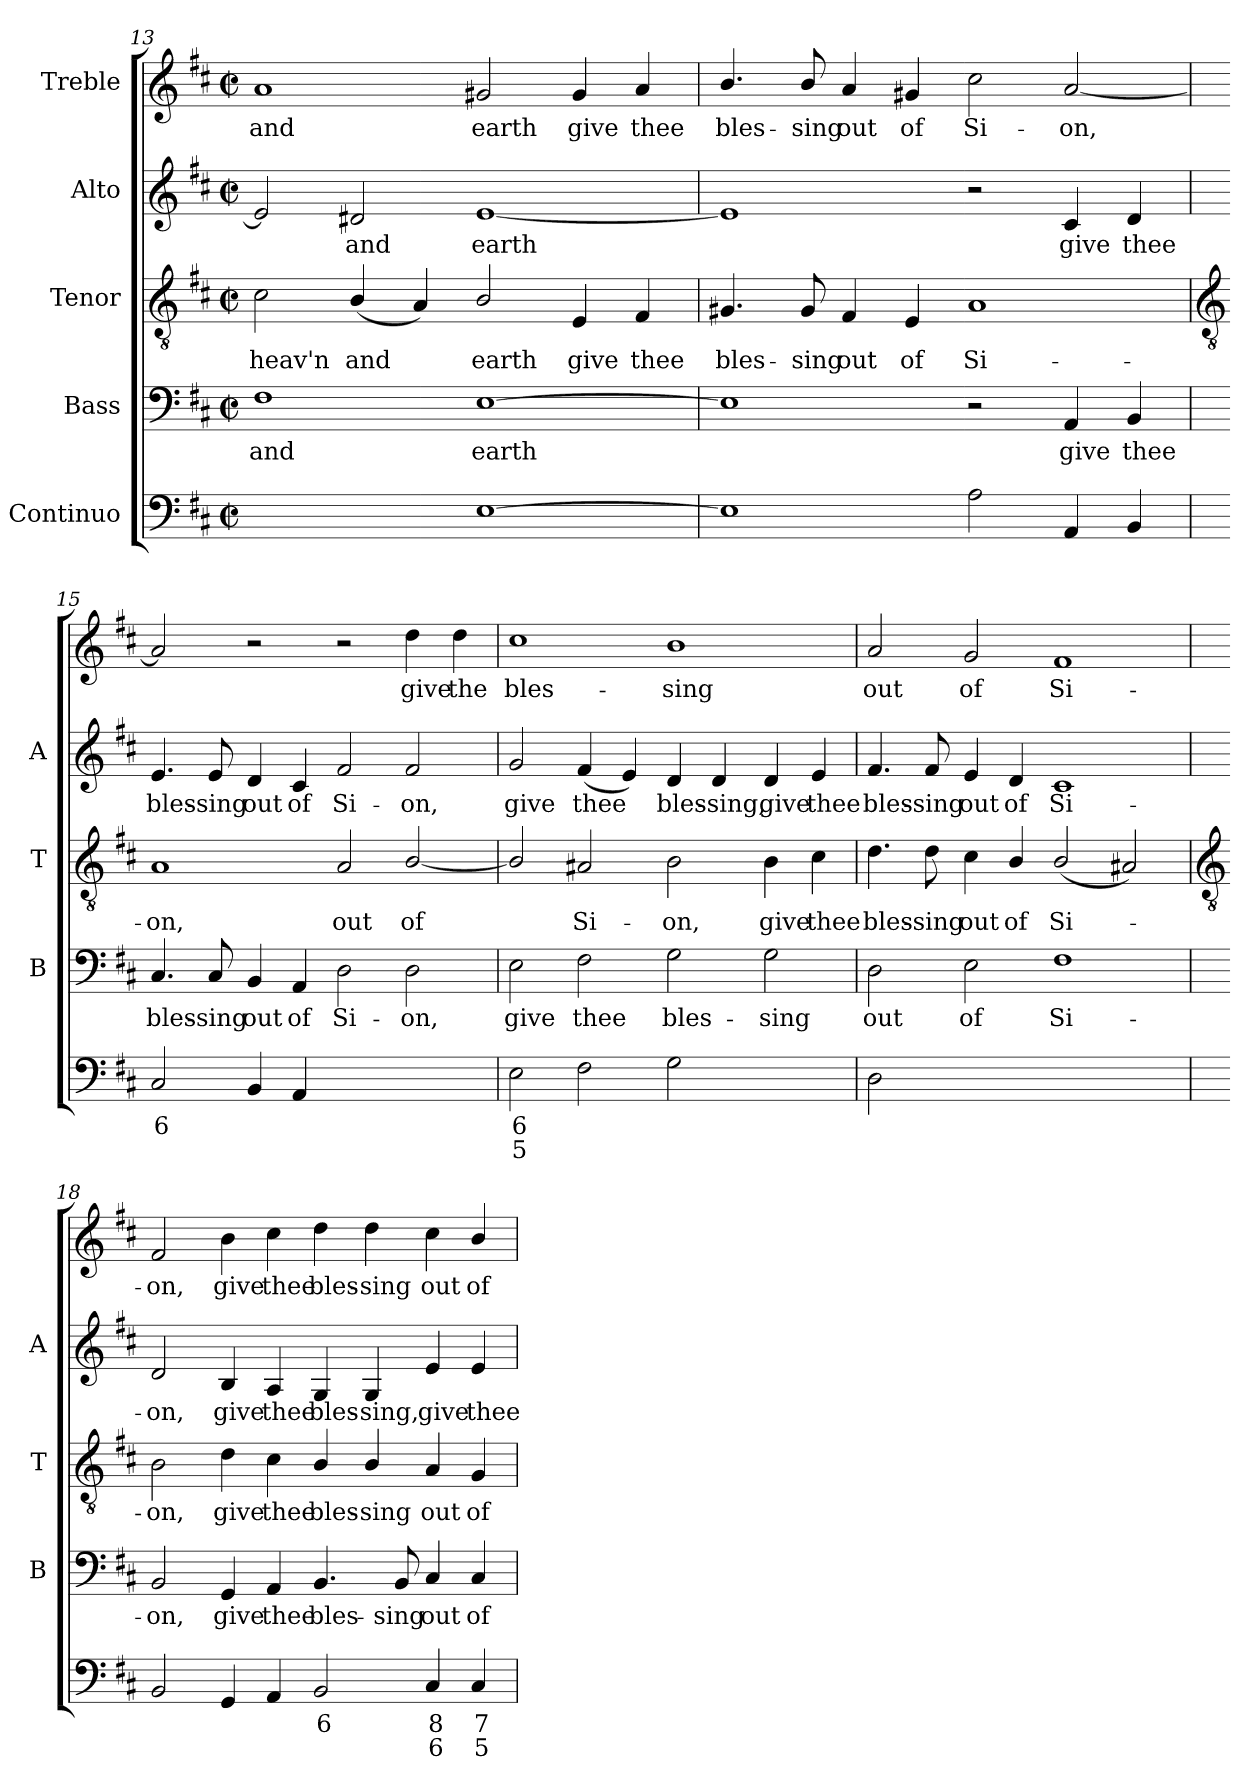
**kern	**text	**text	**kern	**text	**kern	**text	**kern	**text	**kern	**text
*part5	*part5	*part5	*part4	*part4	*part3	*part3	*part2	*part2	*part1	*part1
*staff5	*staff5	*staff5	*staff4	*staff4	*staff3	*staff3	*staff2	*staff2	*staff1	*staff1
*I"Continuo	*	*	*I"Bass	*	*I"Tenor	*	*I"Alto	*	*I"Treble	*
*	*	*	*I'B	*	*I'T	*	*I'A	*	*	*
*clefF4	*	*	*clefF4	*	*clefGv2	*	*clefG2	*	*clefG2	*
*k[f#c#]	*	*	*k[f#c#]	*	*k[f#c#]	*	*k[f#c#]	*	*k[f#c#]	*
*D:	*	*	*D:	*	*D:	*	*D:	*	*D:	*
*M4/2	*	*	*M4/2	*	*M4/2	*	*M4/2	*	*M4/2	*
*met(c|)	*	*	*met(c|)	*	*met(c|)	*	*met(c|)	*	*met(c|)	*
=13	=13	=13	=13	=13	=13	=13	=13	=13	=13	=13
!	!LO:LY:b	!	!	!LO:LY:b	!	!LO:LY:b	!	!	!	!LO:LY:b
[2F#yy	7	.	1F#	and	2c#	heav'n	2e]	.	1a	and
!	!LO:LY:b	!	!	!	!	!LO:LY:b	!	!LO:LY:b	!	!
2F#yy]	6	.	.	.	(<4B/	and	2d#X	and	.	.
.	.	.	.	.	4A)	.	.	.	.	.
!	!	!	!	!LO:LY:b	!	!LO:LY:b	!	!LO:LY:b	!	!LO:LY:b
[1E	.	.	[1E	earth	2B/	earth	[1e	earth	2g#X	earth
!	!	!	!	!	!	!LO:LY:b	!	!	!	!LO:LY:b
.	.	.	.	.	4E	give	.	.	4g#	give
!	!	!	!	!	!	!LO:LY:b	!	!	!	!LO:LY:b
.	.	.	.	.	4F#	thee	.	.	4a	thee
=14	=14	=14	=14	=14	=14	=14	=14	=14	=14	=14
!	!	!	!	!	!	!LO:LY:b	!	!	!	!LO:LY:b
1E]	.	.	1E]	.	4.G#X	bles-	1e]	.	4.b/	bles-
!	!	!	!	!	!	!LO:LY:b	!	!	!	!LO:LY:b
.	.	.	.	.	8G#	-sing	.	.	8b/	-sing
!	!	!	!	!	!	!LO:LY:b	!	!	!	!LO:LY:b
.	.	.	.	.	4F#	out	.	.	4a	out
!	!	!	!	!	!	!LO:LY:b	!	!	!	!LO:LY:b
.	.	.	.	.	4E	of	.	.	4g#X	of
!	!	!	!	!	!	!LO:LY:b	!	!	!	!LO:LY:b
2A	.	.	2r	.	1A	Si-	2r	.	2cc#	Si-
!	!	!	!	!LO:LY:b	!	!	!	!LO:LY:b	!	!LO:LY:b
4AA	.	.	4AA	give	.	.	4c#	give	[2a	-on,
!	!	!	!	!LO:LY:b	!	!	!	!LO:LY:b	!	!
4BB	.	.	4BB	thee	.	.	4d	thee	.	.
!!LO:LB:g=z
=15	=15	=15	=15	=15	=15	=15	=15	=15	=15	=15
*	*	*	*	*	*clefGv2	*	*	*	*	*
!	!LO:LY:b	!	!	!LO:LY:b	!	!LO:LY:b	!	!LO:LY:b	!	!
2C#	6	.	4.C#	bles-	1A	-on,	4.e	bles-	2a]	.
!	!	!	!	!LO:LY:b	!	!	!	!LO:LY:b	!	!
.	.	.	8C#	-sing	.	.	8e	-sing	.	.
!	!	!	!	!LO:LY:b	!	!	!	!LO:LY:b	!	!
4BB	.	.	4BB	out	.	.	4d	out	2r	.
!	!	!	!	!LO:LY:b	!	!	!	!LO:LY:b	!	!
4AA	.	.	4AA	of	.	.	4c#	of	.	.
!	!LO:LY:b	!	!	!LO:LY:b	!	!LO:LY:b	!	!LO:LY:b	!	!
[2Dyy	5	.	2D	Si-	2A	out	2f#	Si-	2r	.
!	!LO:LY:b	!	!	!LO:LY:b	!	!LO:LY:b	!	!LO:LY:b	!	!LO:LY:b
2Dyy]	6	.	2D	-on,	[2B/	of	2f#	-on,	4dd	give
!	!	!	!	!	!	!	!	!	!	!LO:LY:b
.	.	.	.	.	.	.	.	.	4dd	the
=16	=16	=16	=16	=16	=16	=16	=16	=16	=16	=16
!	!LO:LY:b	!LO:LY:b	!	!LO:LY:b	!	!	!	!LO:LY:b	!	!LO:LY:b
2E	6	5	2E	give	2B/]	.	2g	give	1cc#	bles-
!	!	!	!	!LO:LY:b	!	!LO:LY:b	!	!LO:LY:b	!	!
2F#	.	.	2F#	thee	2A#X	Si-	(<4f#	thee	.	.
.	.	.	.	.	.	.	4e)	.	.	.
!	!	!	!	!LO:LY:b	!	!LO:LY:b	!	!LO:LY:b	!	!LO:LY:b
2G	.	.	2G	bles-	2B	-on,	4d	bles-	1b	-sing
!	!	!	!	!	!	!	!	!LO:LY:b	!	!
.	.	.	.	.	.	.	4d	-sing,	.	.
!	!LO:LY:b	!	!	!LO:LY:b	!	!LO:LY:b	!	!LO:LY:b	!	!
[4Gyy	5	.	2G	-sing	4B	give	4d	give	.	.
!	!LO:LY:b	!	!	!	!	!LO:LY:b	!	!LO:LY:b	!	!
4Gyy]	6	.	.	.	4c#	thee	4e	thee	.	.
=17	=17	=17	=17	=17	=17	=17	=17	=17	=17	=17
!	!	!	!	!LO:LY:b	!	!LO:LY:b	!	!LO:LY:b	!	!LO:LY:b
2D	.	.	2D	out	4.d	bles-	4.f#	bles-	2a	out
!	!	!	!	!	!	!LO:LY:b	!	!LO:LY:b	!	!
.	.	.	.	.	8d	-sing	8f#	-sing	.	.
!	!LO:LY:b	!	!	!LO:LY:b	!	!LO:LY:b	!	!LO:LY:b	!	!LO:LY:b
[4Eyy	6	.	2E	of	4c#	out	4e	out	2g	of
!	!LO:LY:b	!	!	!	!	!LO:LY:b	!	!LO:LY:b	!	!
4Eyy]	5	.	.	.	4B/	of	4d	of	.	.
!	!LO:LY:b	!	!	!LO:LY:b	!	!LO:LY:b	!	!LO:LY:b	!	!LO:LY:b
[2F#yy	4	.	1F#	Si-	(<2B/	Si-	1c#	Si-	1f#	Si-
!	!LO:LY:b	!	!	!	!	!	!	!	!	!
2F#yy]	3	.	.	.	2A#X)	.	.	.	.	.
!!LO:LB:g=z
=18	=18	=18	=18	=18	=18	=18	=18	=18	=18	=18
*	*	*	*	*	*clefGv2	*	*	*	*	*
!	!	!	!	!LO:LY:b	!	!LO:LY:b	!	!LO:LY:b	!	!LO:LY:b
2BB	.	.	2BB	-on,	2B	on,	2d	-on,	2f#	-on,
!	!	!	!	!LO:LY:b	!	!LO:LY:b	!	!LO:LY:b	!	!LO:LY:b
4GG	.	.	4GG	give	4d	give	4B	give	4b	give
!	!	!	!	!LO:LY:b	!	!LO:LY:b	!	!LO:LY:b	!	!LO:LY:b
4AA	.	.	4AA	thee	4c#	thee	4A	thee	4cc#	thee
!	!LO:LY:b	!	!	!LO:LY:b	!	!LO:LY:b	!	!LO:LY:b	!	!LO:LY:b
2BB	6	.	4.BB	bles-	4B/	bles-	4G	bles-	4dd	bles-
!	!	!	!	!	!	!LO:LY:b	!	!LO:LY:b	!	!LO:LY:b
.	.	.	.	.	4B/	-sing	4G	-sing,	4dd	-sing
!	!	!	!	!LO:LY:b	!	!	!	!	!	!
.	.	.	8BB	-sing	.	.	.	.	.	.
!	!LO:LY:b	!LO:LY:b	!	!LO:LY:b	!	!LO:LY:b	!	!LO:LY:b	!	!LO:LY:b
4C#	8	6	4C#	out	4A	out	4e	give	4cc#	out
!	!LO:LY:b	!LO:LY:b	!	!LO:LY:b	!	!LO:LY:b	!	!LO:LY:b	!	!LO:LY:b
4C#	7	5	4C#	of	4G	of	4e	thee	4b/	of
=	=	=	=	=	=	=	=	=	=	=
*-	*-	*-	*-	*-	*-	*-	*-	*-	*-	*-
